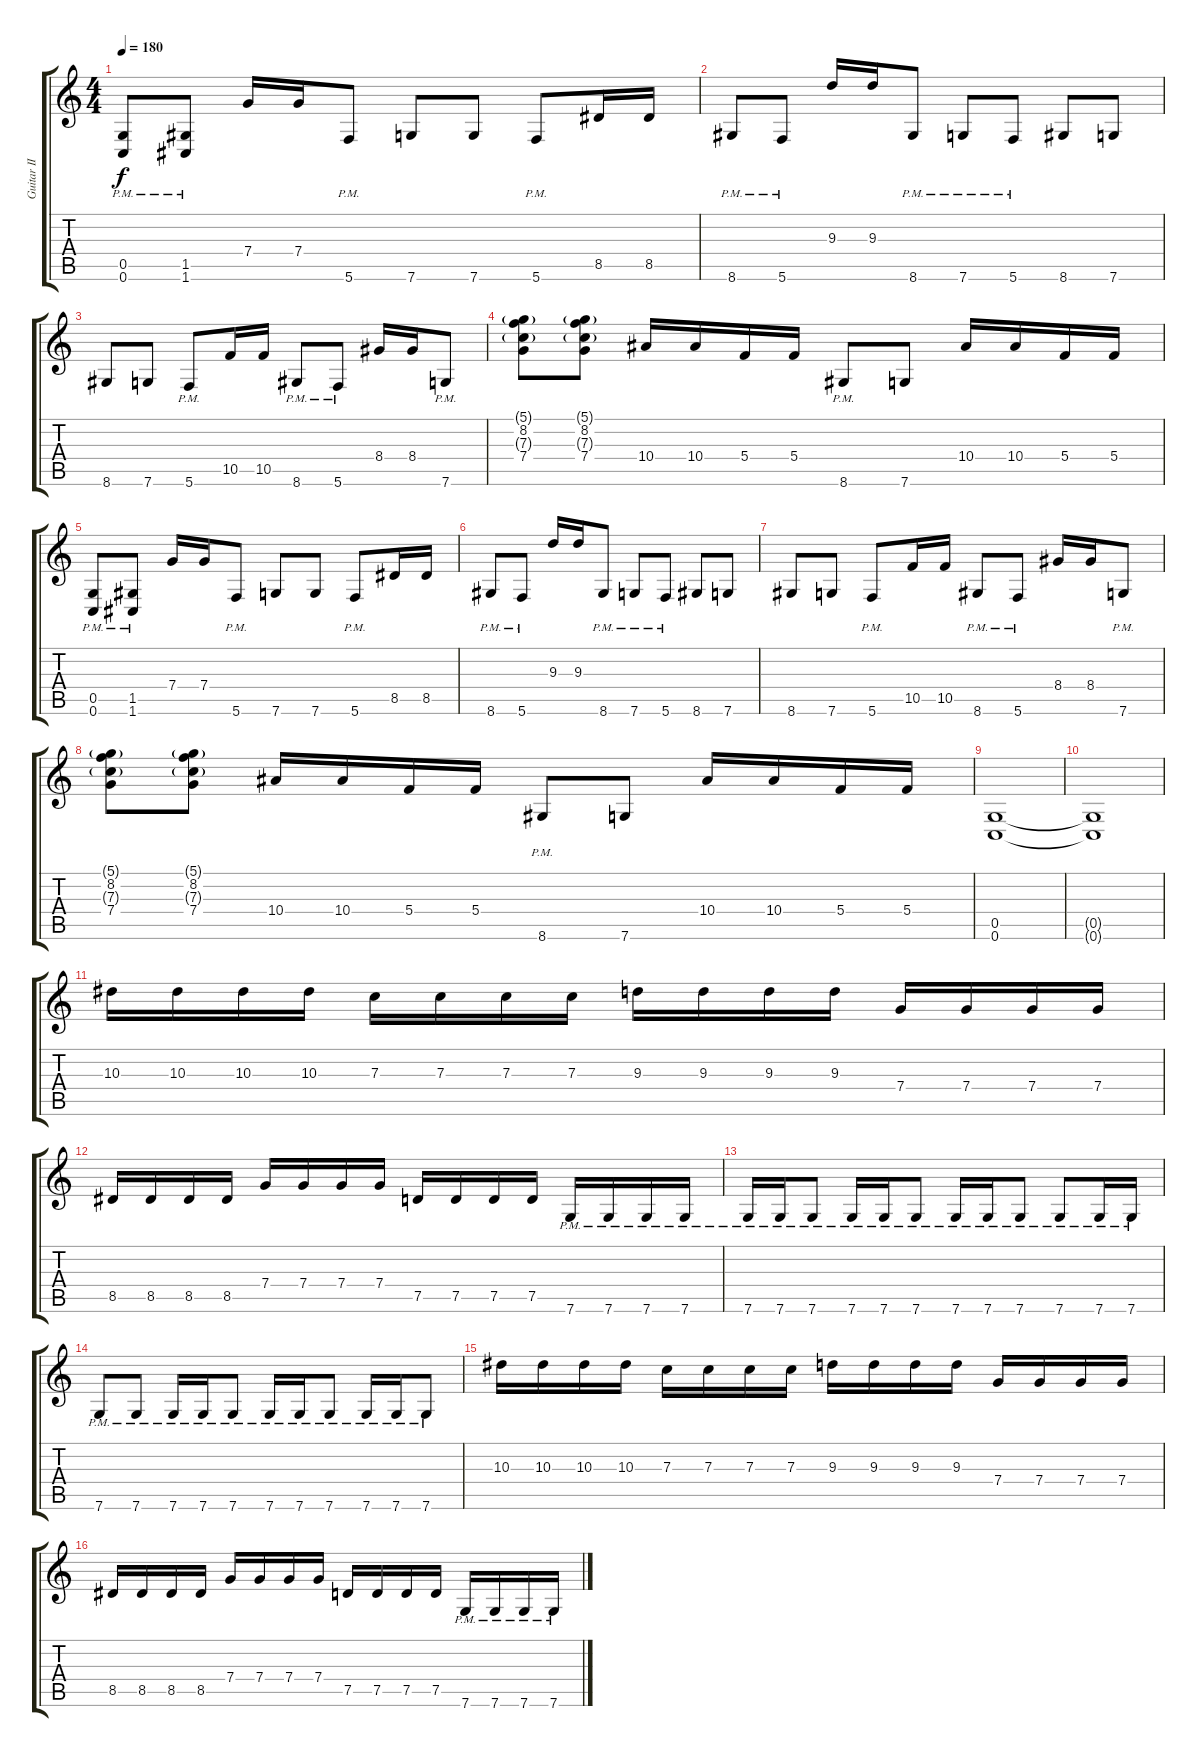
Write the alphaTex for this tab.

\track ("Guitar II" "Guitar II") {instrument distortionguitar}
\staff {score tabs}
\tuning (D4 A3 F3 C3 G2 C2) {hide}
\ts (4 4)
\tempo 180
\clef g2
\ks c
(0.5{pm} 0.6{pm}).8{dy f} (1.5{pm} 1.6{pm}).8 7.4.16 7.4.16 5.6{pm}.8 7.6.8 7.6.8 5.6{pm}.8 8.5.16 8.5.16 |
8.6{pm}.8 5.6{pm}.8 9.3.16 9.3.16 8.6{pm}.8 7.6{pm}.8 5.6{pm}.8 8.6.8 7.6.8 |
8.6.8 7.6.8 5.6{pm}.8 10.5.16 10.5.16 8.6{pm}.8 5.6{pm}.8 8.4.16 8.4.16 7.6{pm}.8 |
(5.1{g} 8.2 7.3{g} 7.4).8 (5.1{g} 8.2 7.3{g} 7.4).8 10.4.16 10.4.16 5.4.16 5.4.16 8.6{pm}.8 7.6.8 10.4.16 10.4.16 5.4.16 5.4.16 |
(0.5{pm} 0.6{pm}).8 (1.5{pm} 1.6{pm}).8 7.4.16 7.4.16 5.6{pm}.8 7.6.8 7.6.8 5.6{pm}.8 8.5.16 8.5.16 |
8.6{pm}.8 5.6{pm}.8 9.3.16 9.3.16 8.6{pm}.8 7.6{pm}.8 5.6{pm}.8 8.6.8 7.6.8 |
8.6.8 7.6.8 5.6{pm}.8 10.5.16 10.5.16 8.6{pm}.8 5.6{pm}.8 8.4.16 8.4.16 7.6{pm}.8 |
(5.1{g} 8.2 7.3{g} 7.4).8 (5.1{g} 8.2 7.3{g} 7.4).8 10.4.16 10.4.16 5.4.16 5.4.16 8.6{pm}.8 7.6.8 10.4.16 10.4.16 5.4.16 5.4.16 |
(0.5 0.6).1 |
(0.5{t} 0.6{t}).1 |
10.3.16 10.3.16 10.3.16 10.3.16 7.3.16 7.3.16 7.3.16 7.3.16 9.3.16 9.3.16 9.3.16 9.3.16 7.4.16 7.4.16 7.4.16 7.4.16 |
8.5.16 8.5.16 8.5.16 8.5.16 7.4.16 7.4.16 7.4.16 7.4.16 7.5.16 7.5.16 7.5.16 7.5.16 7.6{pm}.16 7.6{pm}.16 7.6{pm}.16 7.6{pm}.16 |
7.6{pm}.16 7.6{pm}.16 7.6{pm}.8 7.6{pm}.16 7.6{pm}.16 7.6{pm}.8 7.6{pm}.16 7.6{pm}.16 7.6{pm}.8 7.6{pm}.8 7.6{pm}.16 7.6{pm}.16 |
7.6{pm}.8 7.6{pm}.8 7.6{pm}.16 7.6{pm}.16 7.6{pm}.8 7.6{pm}.16 7.6{pm}.16 7.6{pm}.8 7.6{pm}.16 7.6{pm}.16 7.6{pm}.8 |
10.3.16 10.3.16 10.3.16 10.3.16 7.3.16 7.3.16 7.3.16 7.3.16 9.3.16 9.3.16 9.3.16 9.3.16 7.4.16 7.4.16 7.4.16 7.4.16 |
8.5.16 8.5.16 8.5.16 8.5.16 7.4.16 7.4.16 7.4.16 7.4.16 7.5.16 7.5.16 7.5.16 7.5.16 7.6{pm}.16 7.6{pm}.16 7.6{pm}.16 7.6{pm}.16
